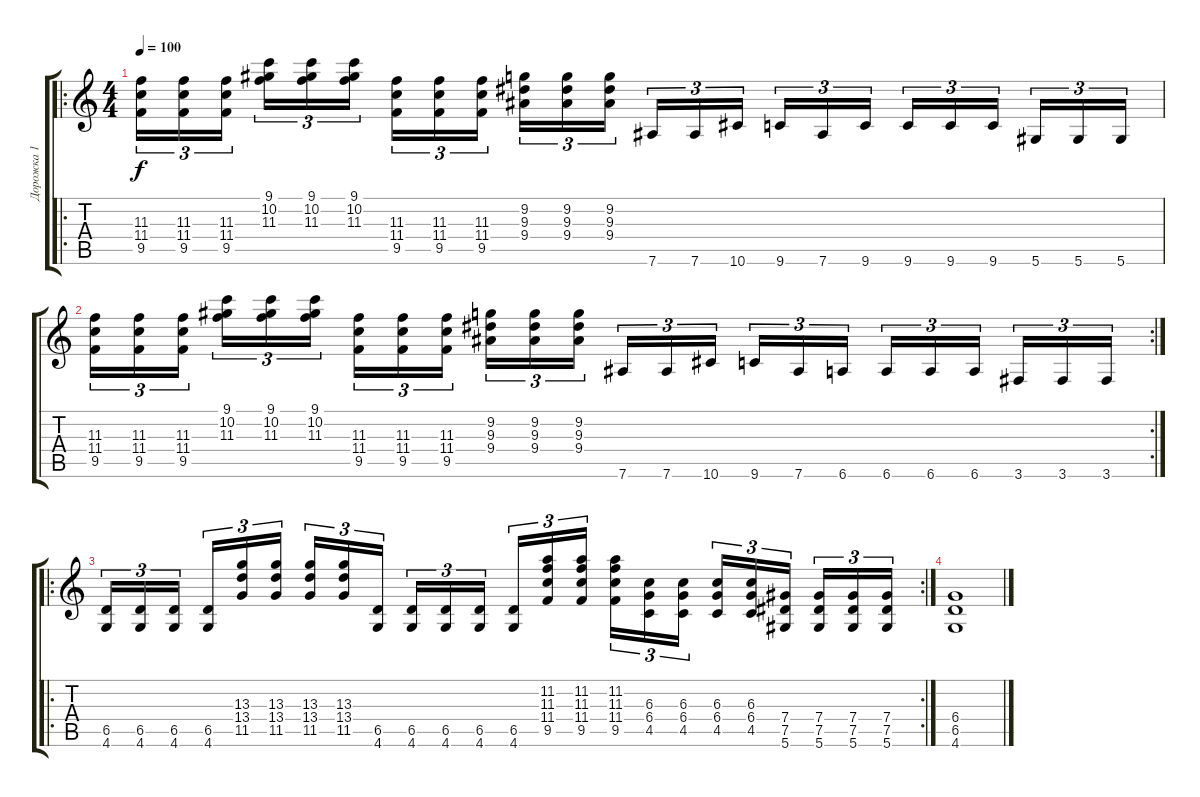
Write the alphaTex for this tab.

\track ("Дорожка 1" "Дорожка 1") {instrument distortionguitar}
\staff {score tabs}
\tuning (Eb4 Bb3 Gb3 Db3 Ab2 Eb2) {hide}
\ro
\ts (4 4)
\tempo 100
\clef g2
\ks c
(11.3 11.4 9.5).16{tu (3 2) dy f} (11.3 11.4 9.5).16{tu (3 2)} (11.3 11.4 9.5).16{tu (3 2)} (9.1 10.2 11.3).16{tu (3 2)} (9.1 10.2 11.3).16{tu (3 2)} (9.1 10.2 11.3).16{tu (3 2)} (11.3 11.4 9.5).16{tu (3 2)} (11.3 11.4 9.5).16{tu (3 2)} (11.3 11.4 9.5).16{tu (3 2)} (9.2 9.3 9.4).16{tu (3 2)} (9.2 9.3 9.4).16{tu (3 2)} (9.2 9.3 9.4).16{tu (3 2)} 7.6.16{tu (3 2)} 7.6.16{tu (3 2)} 10.6.16{tu (3 2)} 9.6.16{tu (3 2)} 7.6.16{tu (3 2)} 9.6.16{tu (3 2)} 9.6.16{tu (3 2)} 9.6.16{tu (3 2)} 9.6.16{tu (3 2)} 5.6.16{tu (3 2)} 5.6.16{tu (3 2)} 5.6.16{tu (3 2)} |
\rc 2
(11.3 11.4 9.5).16{tu (3 2)} (11.3 11.4 9.5).16{tu (3 2)} (11.3 11.4 9.5).16{tu (3 2)} (9.1 10.2 11.3).16{tu (3 2)} (9.1 10.2 11.3).16{tu (3 2)} (9.1 10.2 11.3).16{tu (3 2)} (11.3 11.4 9.5).16{tu (3 2)} (11.3 11.4 9.5).16{tu (3 2)} (11.3 11.4 9.5).16{tu (3 2)} (9.2 9.3 9.4).16{tu (3 2)} (9.2 9.3 9.4).16{tu (3 2)} (9.2 9.3 9.4).16{tu (3 2)} 7.6.16{tu (3 2)} 7.6.16{tu (3 2)} 10.6.16{tu (3 2)} 9.6.16{tu (3 2)} 7.6.16{tu (3 2)} 6.6.16{tu (3 2)} 6.6.16{tu (3 2)} 6.6.16{tu (3 2)} 6.6.16{tu (3 2)} 3.6.16{tu (3 2)} 3.6.16{tu (3 2)} 3.6.16{tu (3 2)} |
\ro
\rc 2
(6.5 4.6).16{tu (3 2)} (6.5 4.6).16{tu (3 2)} (6.5 4.6).16{tu (3 2)} (6.5 4.6).16{tu (3 2)} (13.3 13.4 11.5).16{tu (3 2)} (13.3 13.4 11.5).16{tu (3 2)} (13.3 13.4 11.5).16{tu (3 2)} (13.3 13.4 11.5).16{tu (3 2)} (6.5 4.6).16{tu (3 2)} (6.5 4.6).16{tu (3 2)} (6.5 4.6).16{tu (3 2)} (6.5 4.6).16{tu (3 2)} (6.5 4.6).16{tu (3 2)} (11.2 11.3 11.4 9.5).16{tu (3 2)} (11.2 11.3 11.4 9.5).16{tu (3 2)} (11.2 11.3 11.4 9.5).16{tu (3 2)} (6.3 6.4 4.5).16{tu (3 2)} (6.3 6.4 4.5).16{tu (3 2)} (6.3 6.4 4.5).16{tu (3 2)} (6.3 6.4 4.5).16{tu (3 2)} (7.4 7.5 5.6).16{tu (3 2)} (7.4 7.5 5.6).16{tu (3 2)} (7.4 7.5 5.6).16{tu (3 2)} (7.4 7.5 5.6).16{tu (3 2)} |
(6.4 6.5 4.6).1
